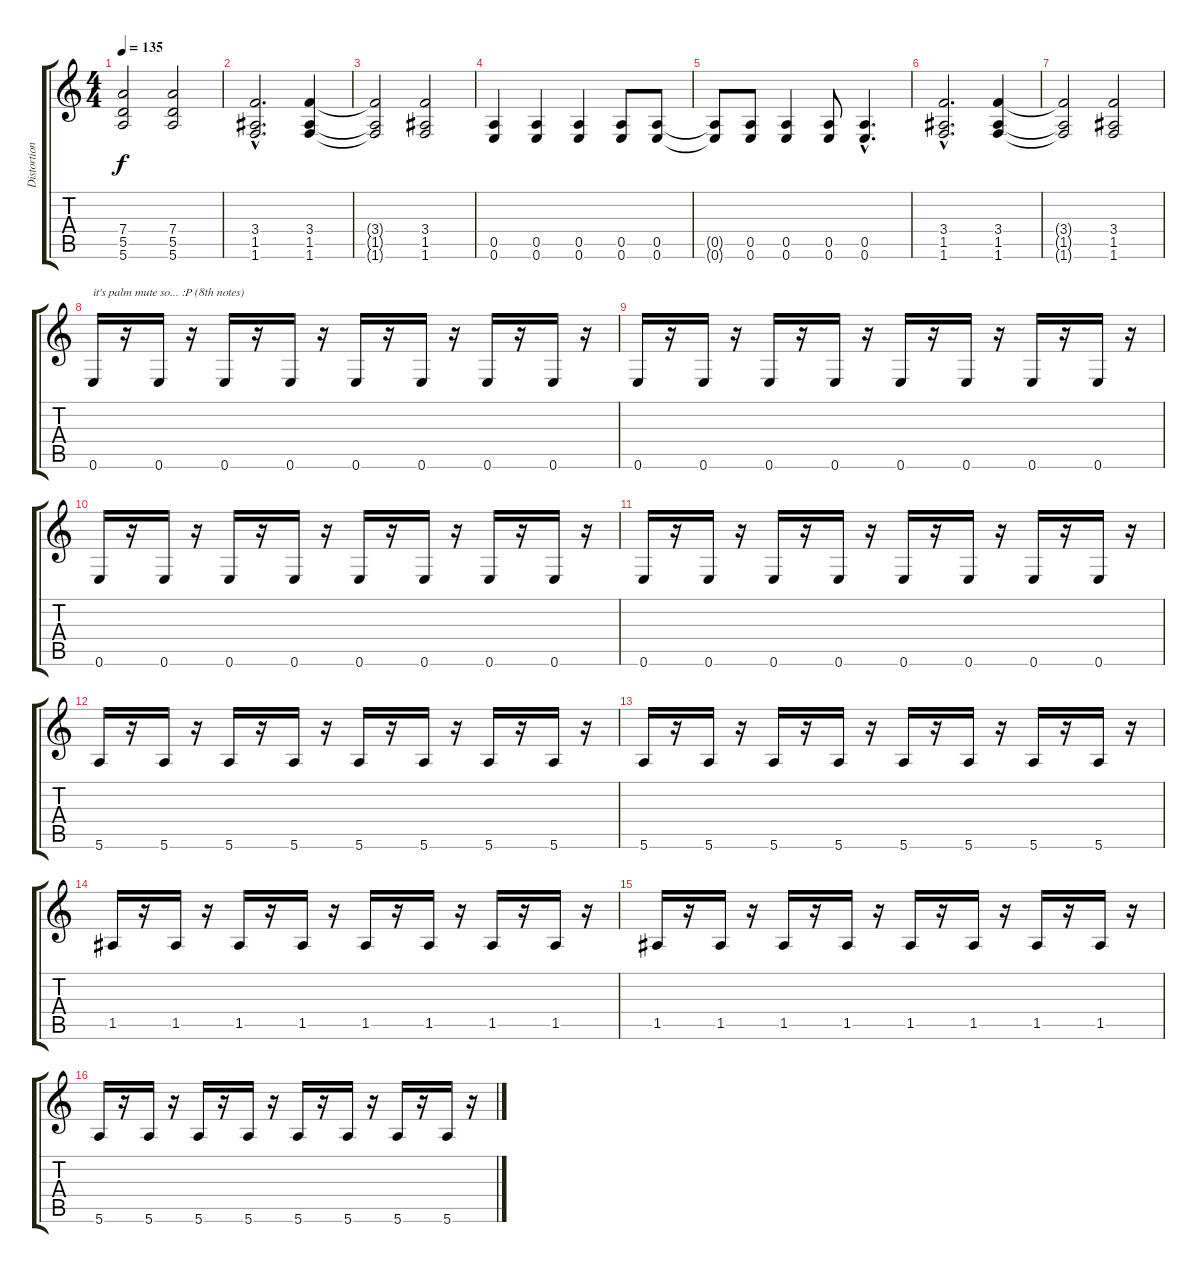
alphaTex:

\track ("Distortion Lead/Rhytm" "Distortion") {instrument distortionguitar}
\staff {score tabs}
\tuning (E4 B3 G3 D3 A2 E2) {hide}
\ts (4 4)
\tempo 135
\clef g2
\ks c
(7.4{t} 5.5{t} 5.6{t}).2{dy f} (7.4 5.5 5.6).2 |
(3.4{hac} 1.5{hac} 1.6{hac}).2{d} (3.4 1.5 1.6).4 |
(3.4{t} 1.5{t} 1.6{t}).2 (3.4 1.5 1.6).2 |
(0.5 0.6).4 (0.5 0.6).4 (0.5 0.6).4 (0.5 0.6).8 (0.5 0.6).8 |
(0.5{t} 0.6{t}).8 (0.5 0.6).8 (0.5 0.6).4 (0.5 0.6).8 (0.5{hac} 0.6{hac}).4{d} |
(3.4{hac} 1.5{hac} 1.6{hac}).2{d} (3.4 1.5 1.6).4 |
(3.4{t} 1.5{t} 1.6{t}).2 (3.4 1.5 1.6).2 |
0.6.16{txt "it's palm mute so... :P (8th notes)"} r.16 0.6.16 r.16 0.6.16 r.16 0.6.16 r.16 0.6.16 r.16 0.6.16 r.16 0.6.16 r.16 0.6.16 r.16 |
0.6.16 r.16 0.6.16 r.16 0.6.16 r.16 0.6.16 r.16 0.6.16 r.16 0.6.16 r.16 0.6.16 r.16 0.6.16 r.16 |
0.6.16 r.16 0.6.16 r.16 0.6.16 r.16 0.6.16 r.16 0.6.16 r.16 0.6.16 r.16 0.6.16 r.16 0.6.16 r.16 |
0.6.16 r.16 0.6.16 r.16 0.6.16 r.16 0.6.16 r.16 0.6.16 r.16 0.6.16 r.16 0.6.16 r.16 0.6.16 r.16 |
5.6.16 r.16 5.6.16 r.16 5.6.16 r.16 5.6.16 r.16 5.6.16 r.16 5.6.16 r.16 5.6.16 r.16 5.6.16 r.16 |
5.6.16 r.16 5.6.16 r.16 5.6.16 r.16 5.6.16 r.16 5.6.16 r.16 5.6.16 r.16 5.6.16 r.16 5.6.16 r.16 |
1.5.16 r.16 1.5.16 r.16 1.5.16 r.16 1.5.16 r.16 1.5.16 r.16 1.5.16 r.16 1.5.16 r.16 1.5.16 r.16 |
1.5.16 r.16 1.5.16 r.16 1.5.16 r.16 1.5.16 r.16 1.5.16 r.16 1.5.16 r.16 1.5.16 r.16 1.5.16 r.16 |
5.6.16 r.16 5.6.16 r.16 5.6.16 r.16 5.6.16 r.16 5.6.16 r.16 5.6.16 r.16 5.6.16 r.16 5.6.16 r.16
